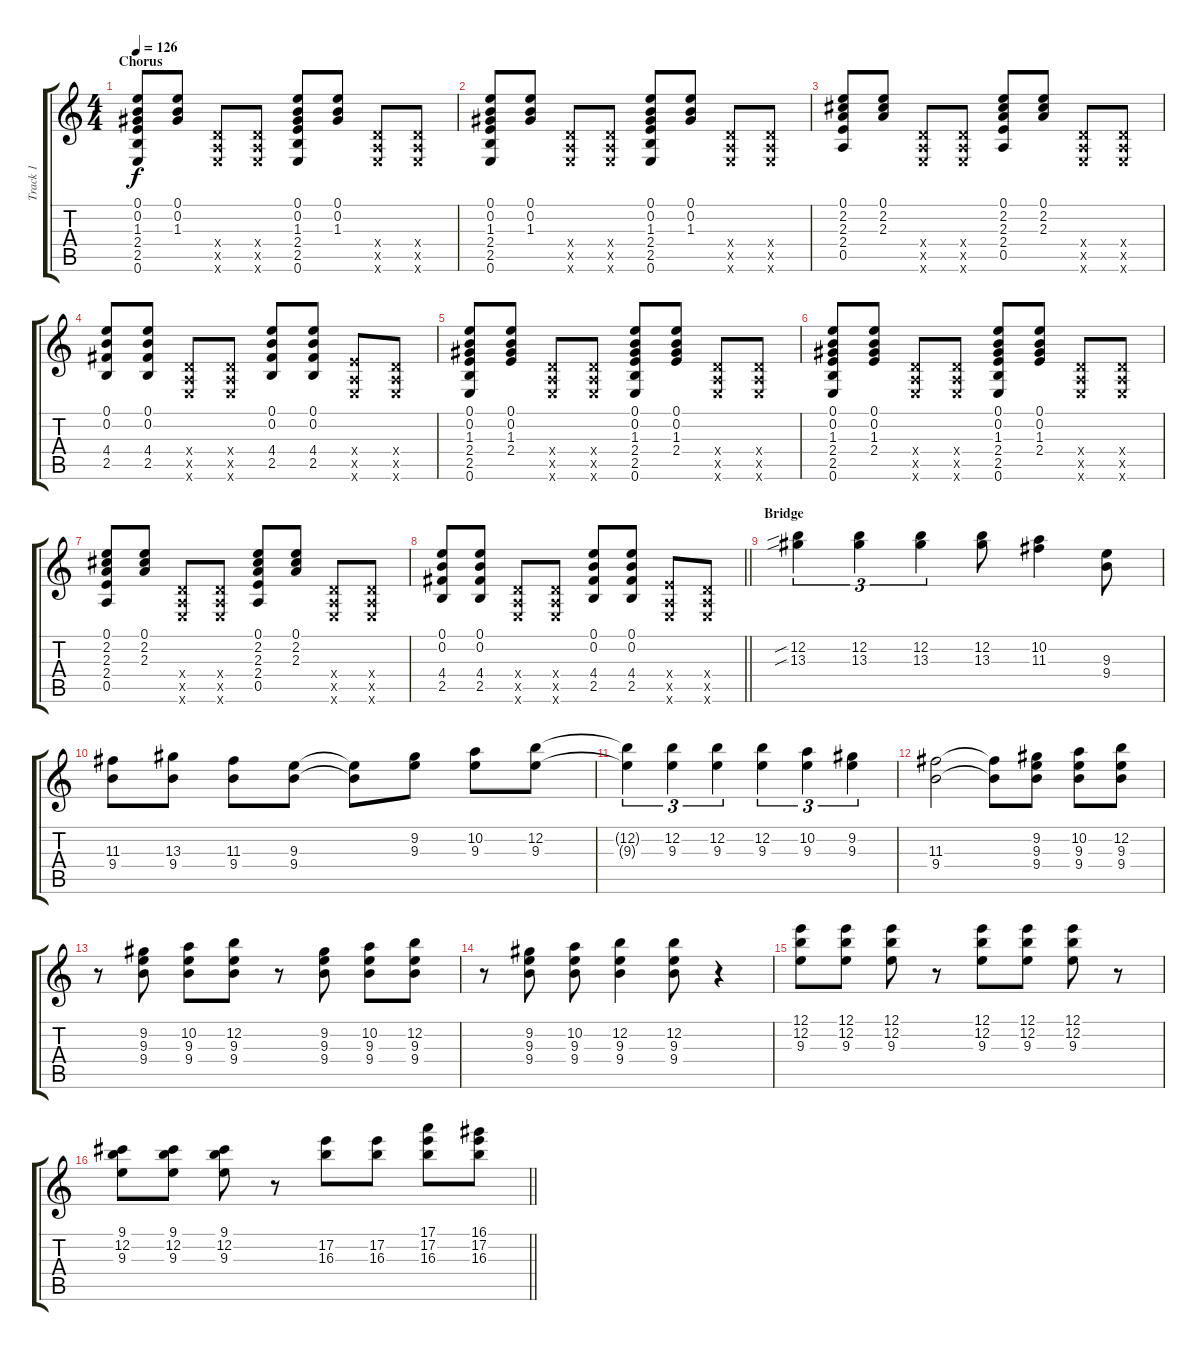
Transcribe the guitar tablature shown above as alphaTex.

\track ("Track 1" "Track 1") {instrument distortionguitar}
\staff {score tabs}
\tuning (E4 B3 G3 D3 A2 E2) {hide}
\ts (4 4)
\section ("" "Chorus")
\tempo 126
\clef g2
\ks c
(0.1 0.2 1.3 2.4 2.5 0.6).8{dy f} (0.1 0.2 1.3).8 (0.4{x} 0.5{x} 0.6{x}).8 (0.4{x} 0.5{x} 0.6{x}).8 (0.1 0.2 1.3 2.4 2.5 0.6).8 (0.1 0.2 1.3).8 (0.4{x} 0.5{x} 0.6{x}).8 (0.4{x} 0.5{x} 0.6{x}).8 |
(0.1 0.2 1.3 2.4 2.5 0.6).8 (0.1 0.2 1.3).8 (0.4{x} 0.5{x} 0.6{x}).8 (0.4{x} 0.5{x} 0.6{x}).8 (0.1 0.2 1.3 2.4 2.5 0.6).8 (0.1 0.2 1.3).8 (0.4{x} 0.5{x} 0.6{x}).8 (0.4{x} 0.5{x} 0.6{x}).8 |
(0.1 2.2 2.3 2.4 0.5).8 (0.1 2.2 2.3).8 (0.4{x} 0.5{x} 0.6{x}).8 (0.4{x} 0.5{x} 0.6{x}).8 (0.1 2.2 2.3 2.4 0.5).8 (0.1 2.2 2.3).8 (0.4{x} 0.5{x} 0.6{x}).8 (0.4{x} 0.5{x} 0.6{x}).8 |
(0.1 0.2 4.4 2.5).8 (0.1 0.2 4.4 2.5).8 (0.4{x} 0.5{x} 0.6{x}).8 (0.4{x} 0.5{x} 0.6{x}).8 (0.1 0.2 4.4 2.5).8 (0.1 0.2 4.4 2.5).8 (2.4{x} 0.5{x} 0.6{x}).8 (0.4{x} 0.5{x} 0.6{x}).8 |
(0.1 0.2 1.3 2.4 2.5 0.6).8 (0.1 0.2 1.3 2.4).8 (0.4{x} 0.5{x} 0.6{x}).8 (0.4{x} 0.5{x} 0.6{x}).8 (0.1 0.2 1.3 2.4 2.5 0.6).8 (0.1 0.2 1.3 2.4).8 (0.4{x} 0.5{x} 0.6{x}).8 (0.4{x} 0.5{x} 0.6{x}).8 |
(0.1 0.2 1.3 2.4 2.5 0.6).8 (0.1 0.2 1.3 2.4).8 (0.4{x} 0.5{x} 0.6{x}).8 (0.4{x} 0.5{x} 0.6{x}).8 (0.1 0.2 1.3 2.4 2.5 0.6).8 (0.1 0.2 1.3 2.4).8 (0.4{x} 0.5{x} 0.6{x}).8 (0.4{x} 0.5{x} 0.6{x}).8 |
(0.1 2.2 2.3 2.4 0.5).8 (0.1 2.2 2.3).8 (0.4{x} 0.5{x} 0.6{x}).8 (0.4{x} 0.5{x} 0.6{x}).8 (0.1 2.2 2.3 2.4 0.5).8 (0.1 2.2 2.3).8 (0.4{x} 0.5{x} 0.6{x}).8 (0.4{x} 0.5{x} 0.6{x}).8 |
\barLineRight lightlight
(0.1 0.2 4.4 2.5).8 (0.1 0.2 4.4 2.5).8 (0.4{x} 0.5{x} 0.6{x}).8 (0.4{x} 0.5{x} 0.6{x}).8 (0.1 0.2 4.4 2.5).8 (0.1 0.2 4.4 2.5).8 (2.4{x} 0.5{x} 0.6{x}).8 (0.4{x} 0.5{x} 0.6{x}).8 |
\section ("" "Bridge")
(12.2{sib} 13.3{sib}).4{tu (3 2)} (12.2 13.3).4{tu (3 2)} (12.2 13.3).4{tu (3 2)} (12.2 13.3).8 (10.2 11.3).4 (9.3 9.4).8 |
(11.3 9.4).8 (13.3 9.4).8 (11.3 9.4).8 (9.3 9.4).8 (9.3{t} 9.4{t}).8 (9.2 9.3).8 (10.2 9.3).8 (12.2 9.3).8 |
(12.2{t} 9.3{t}).4{tu (3 2)} (12.2 9.3).4{tu (3 2)} (12.2 9.3).4{tu (3 2)} (12.2 9.3).4{tu (3 2)} (10.2 9.3).4{tu (3 2)} (9.2 9.3).4{tu (3 2)} |
(11.3 9.4).2 (11.3{t} 9.4{t}).8 (9.2 9.3 9.4).8 (10.2 9.3 9.4).8 (12.2 9.3 9.4).8 |
r.8 (9.2 9.3 9.4).8 (10.2 9.3 9.4).8 (12.2 9.3 9.4).8 r.8 (9.2 9.3 9.4).8 (10.2 9.3 9.4).8 (12.2 9.3 9.4).8 |
r.8 (9.2 9.3 9.4).8 (10.2 9.3 9.4).8 (12.2 9.3 9.4).4 (12.2 9.3 9.4).8 r.4 |
(12.1 12.2 9.3).8 (12.1 12.2 9.3).8 (12.1 12.2 9.3).8 r.8 (12.1 12.2 9.3).8 (12.1 12.2 9.3).8 (12.1 12.2 9.3).8 r.8 |
\barLineRight lightlight
(9.1 12.2 9.3).8 (9.1 12.2 9.3).8 (9.1 12.2 9.3).8 r.8 (17.2 16.3).8 (17.2 16.3).8 (17.1 17.2 16.3).8 (16.1 17.2 16.3).8
